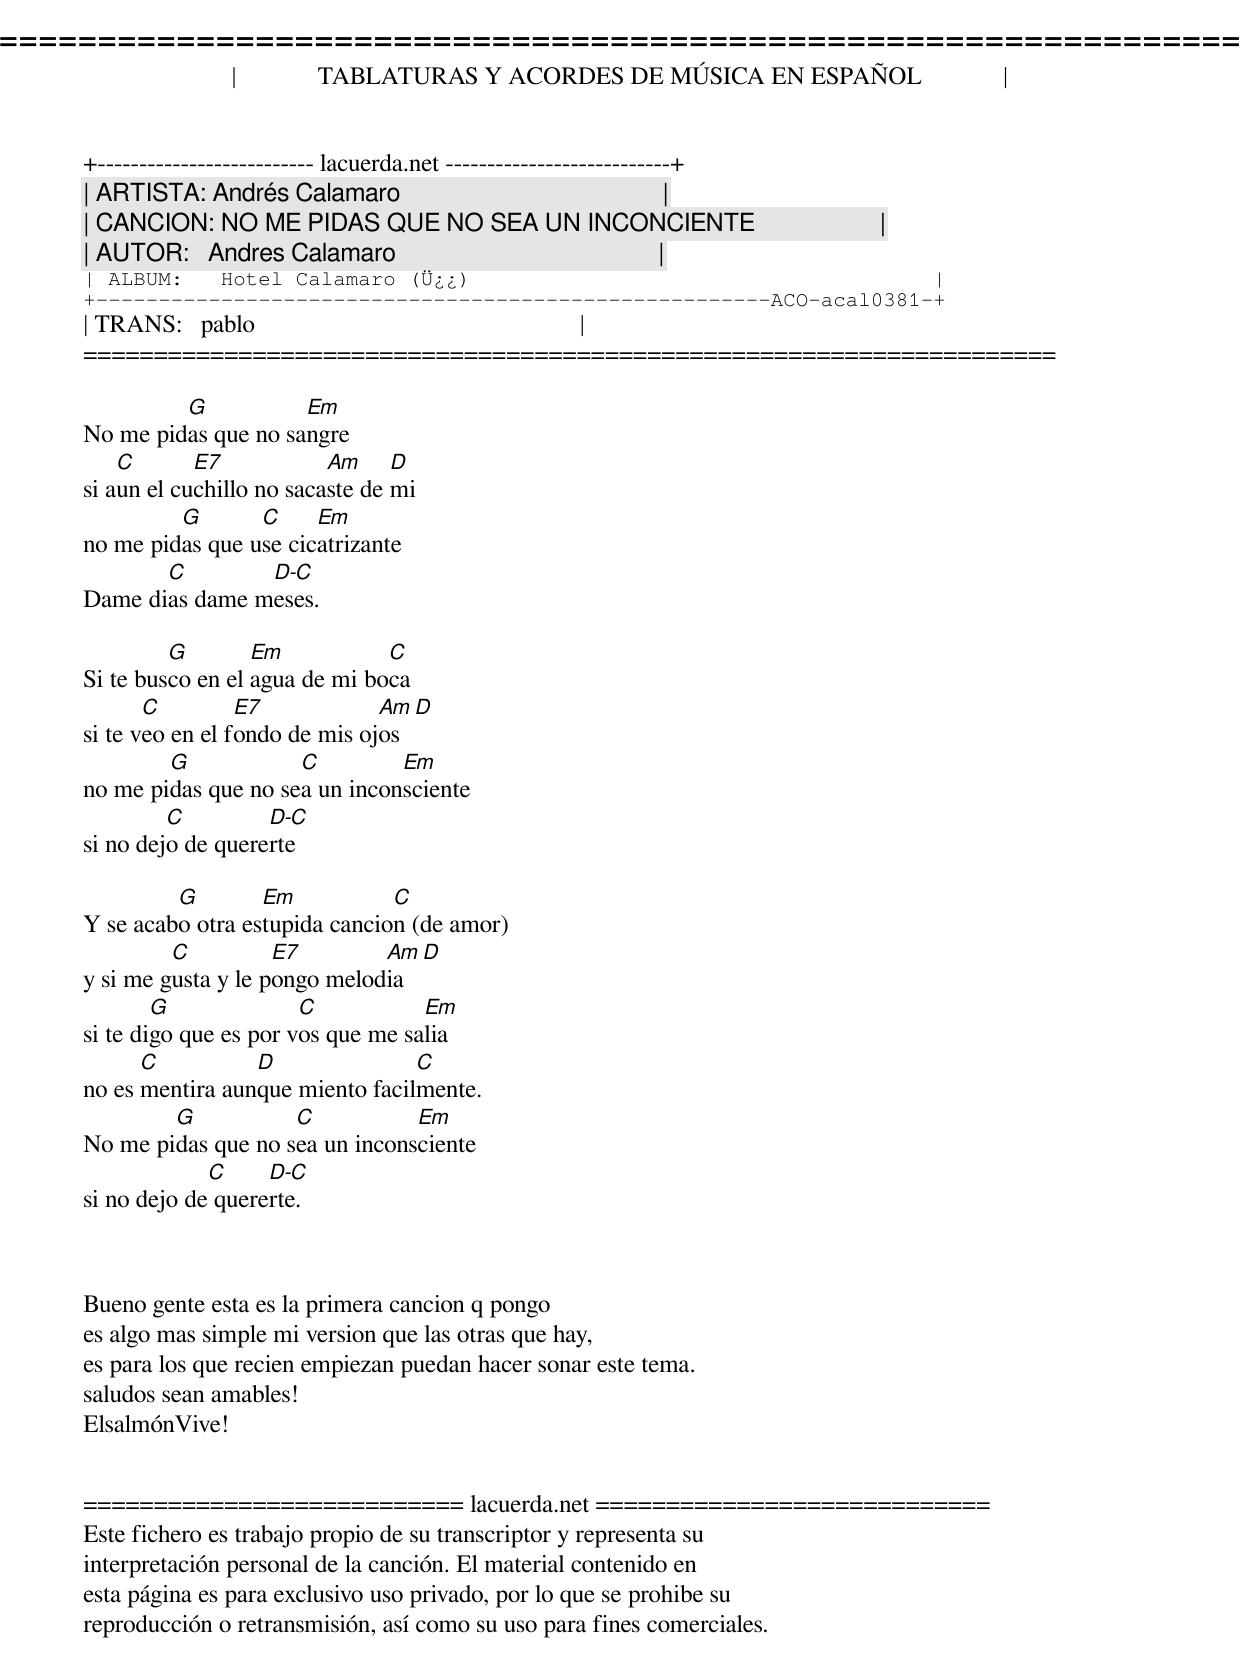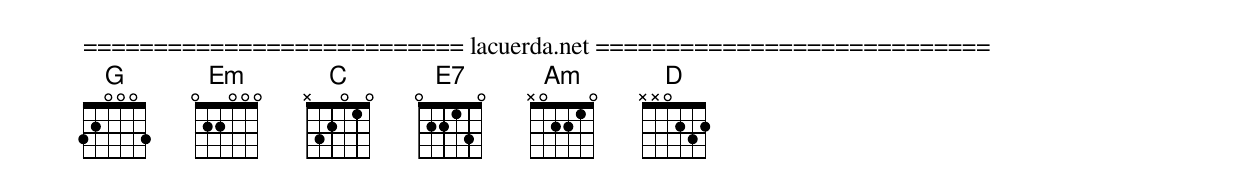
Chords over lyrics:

=====================================================================
|             TABLATURAS Y ACORDES DE MÚSICA EN ESPAÑOL             |
+-------------------------- lacuerda.net ---------------------------+
| ARTISTA: Andrés Calamaro                                          |
| CANCION: NO ME PIDAS QUE NO SEA UN INCONCIENTE                    |
| AUTOR:   Andres Calamaro                                          |
| ALBUM:   Hotel Calamaro (Ü¿¿)                                     |
+------------------------------------------------------ACO-acal0381-+
| TRANS:   pablo                                                    |
=====================================================================

         G           Em
No me pidas que no sangre
    C       E7            Am     D
si aun el cuchillo no sacaste de mi
         G       C     Em
no me pidas que use cicatrizante
       C        D-C
Dame dias dame meses.

         G        Em           C
Si te busco en el agua de mi boca
       C         E7            Am     D
si te veo en el fondo de mis ojos
        G            C         Em
no me pidas que no sea un inconsciente
         C         D-C
si no dejo de quererte

         G        Em           C
Y se acabo otra estupida cancion (de amor)
         C          E7        Am     D
y si me gusta y le pongo melodia
        G              C           Em
si te digo que es por vos que me salia
      C          D               C
no es mentira aunque miento facilmente.
        G           C           Em
No me pidas que no sea un inconsciente
             C     D-C
si no dejo de quererte.



Bueno gente esta es la primera cancion q pongo
es algo mas simple mi version que las otras que hay,
es para los que recien empiezan puedan hacer sonar este tema.
saludos sean amables!
ElsalmónVive!


=========================== lacuerda.net ============================
Este fichero es trabajo propio de su transcriptor y representa su
interpretación personal de la canción. El material contenido en
esta página es para exclusivo uso privado, por lo que se prohibe su
reproducción o retransmisión, así como su uso para fines comerciales.
=========================== lacuerda.net ============================
